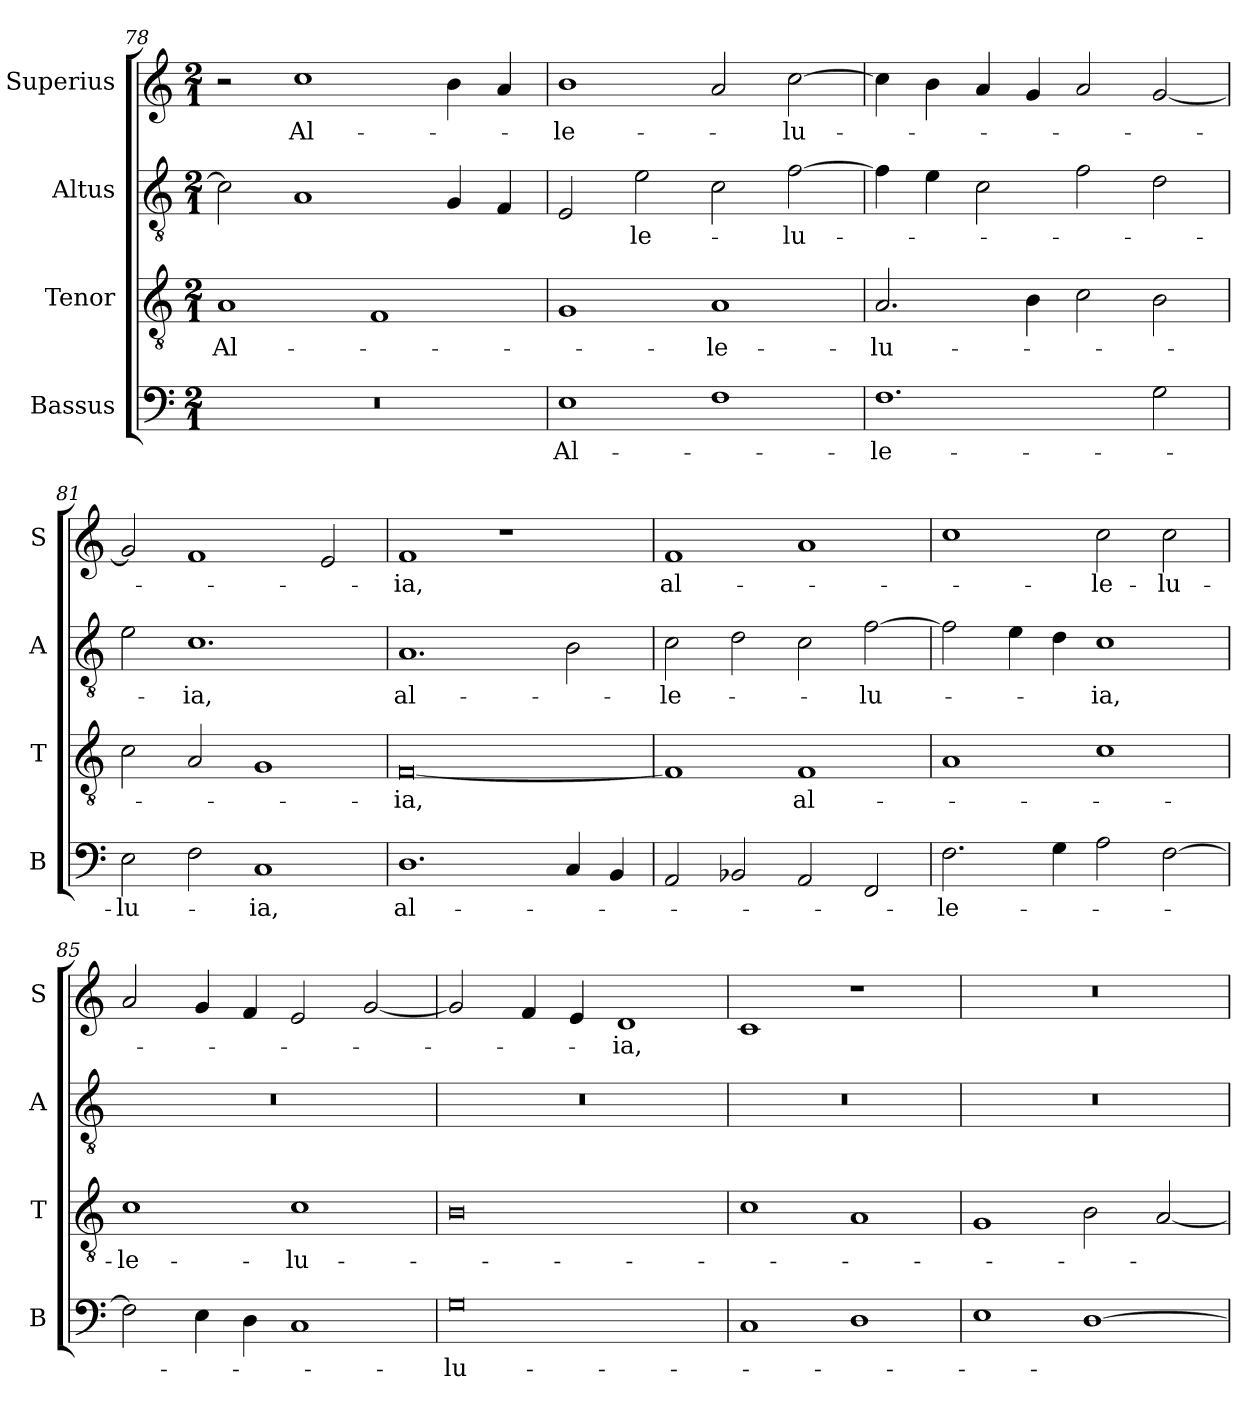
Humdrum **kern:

**kern	**text	**kern	**text	**kern	**text	**kern	**text
*part4	*part4	*part3	*part3	*part2	*part2	*part1	*part1
*staff4	*staff4	*staff3	*staff3	*staff2	*staff2	*staff1	*staff1
*I"Bassus	*	*I"Tenor	*	*I"Altus	*	*I"Superius	*
*I'B	*	*I'T	*	*I'A	*	*I'S	*
*clefF4	*	*clefGv2	*	*clefGv2	*	*clefG2	*
*k[]	*	*k[]	*	*k[]	*	*k[]	*
*M2/1	*	*M2/1	*	*M2/1	*	*M2/1	*
=78	=78	=78	=78	=78	=78	=78	=78
0r	.	1A	Al-	2c]	.	2r	.
.	.	.	.	1A	.	1cc	Al-
.	.	1F	.	.	.	.	.
.	.	.	.	4G	.	4b	.
.	.	.	.	4F	.	4a	.
=79	=79	=79	=79	=79	=79	=79	=79
1E	Al-	1G	.	2E	.	1b	-le-
.	.	.	.	2e	-le-	.	.
1F	.	1A	-le-	2c	.	2a	.
.	.	.	.	[2f	-lu-	[2cc	-lu-
=80	=80	=80	=80	=80	=80	=80	=80
1.F	-le-	2.A	-lu-	4f]	.	4cc]	.
.	.	.	.	4e	.	4b	.
.	.	.	.	2c	.	4a	.
.	.	4B	.	.	.	4g	.
.	.	2c	.	2f	.	2a	.
2G	.	2B	.	2d	.	[2g	.
=81	=81	=81	=81	=81	=81	=81	=81
2E	-lu-	2c	.	2e	.	2g]	.
2F	.	2A	.	1.c	-ia,	1f	.
1C	-ia,	1G	.	.	.	.	.
.	.	.	.	.	.	2e	.
=82	=82	=82	=82	=82	=82	=82	=82
!	!	!	!	!	!LO:LY:i	!	!
1.D	al-	[0F	-ia,	1.A	al-	1f	-ia,
.	.	.	.	.	.	1r	.
4C	.	.	.	2B	.	.	.
4BB	.	.	.	.	.	.	.
=83	=83	=83	=83	=83	=83	=83	=83
!	!	!	!	!	!LO:LY:i	!	!
2AA	.	1F]	.	2c	-le-	1f	al-
2BB-X	.	.	.	2d	.	.	.
2AA	.	1F	al-	2c	.	1a	.
!	!	!	!	!	!LO:LY:i	!	!
2FF	.	.	.	[2f	-lu-	.	.
=84	=84	=84	=84	=84	=84	=84	=84
2.F	-le-	1A	.	2f]	.	1cc	.
.	.	.	.	4e	.	.	.
4G	.	.	.	4d	.	.	.
!	!	!	!	!	!LO:LY:i	!	!
2A	.	1c	.	1c	-ia,	2cc	-le-
[2F	.	.	.	.	.	2cc	-lu-
=85	=85	=85	=85	=85	=85	=85	=85
2F]	.	1c	-le-	0r	.	2a	.
4E	.	.	.	.	.	4g	.
4D	.	.	.	.	.	4f	.
1C	.	1c	-lu-	.	.	2e	.
.	.	.	.	.	.	[2g	.
=86	=86	=86	=86	=86	=86	=86	=86
0G	-lu-	0B	.	0r	.	2g]	.
.	.	.	.	.	.	4f	.
.	.	.	.	.	.	4e	.
.	.	.	.	.	.	1d	-ia,
=87	=87	=87	=87	=87	=87	=87	=87
1C	.	1c	.	0r	.	1c	.
1D	.	1A	.	.	.	1r	.
=88	=88	=88	=88	=88	=88	=88	=88
1E	.	1G	.	0r	.	0r	.
[1D	.	2B	.	.	.	.	.
.	.	[2A	.	.	.	.	.
=	=	=	=	=	=	=	=
*-	*-	*-	*-	*-	*-	*-	*-
